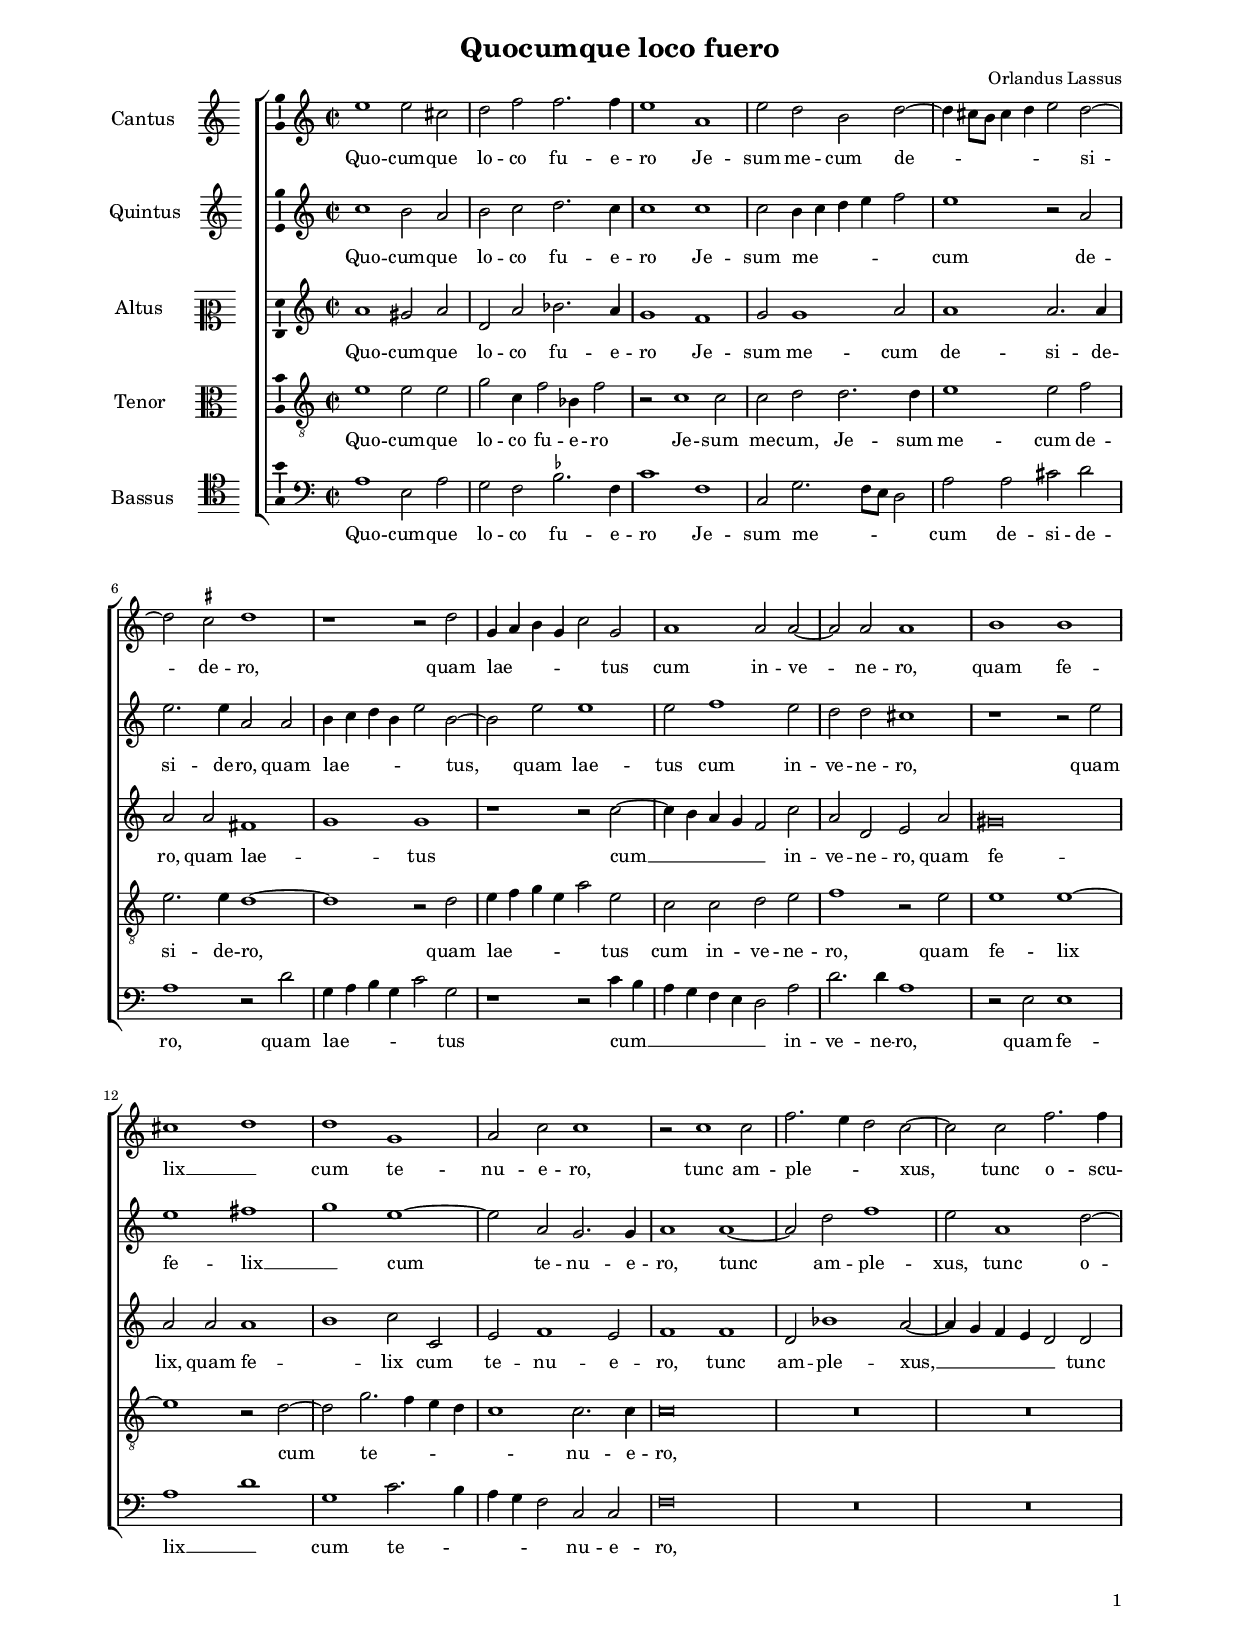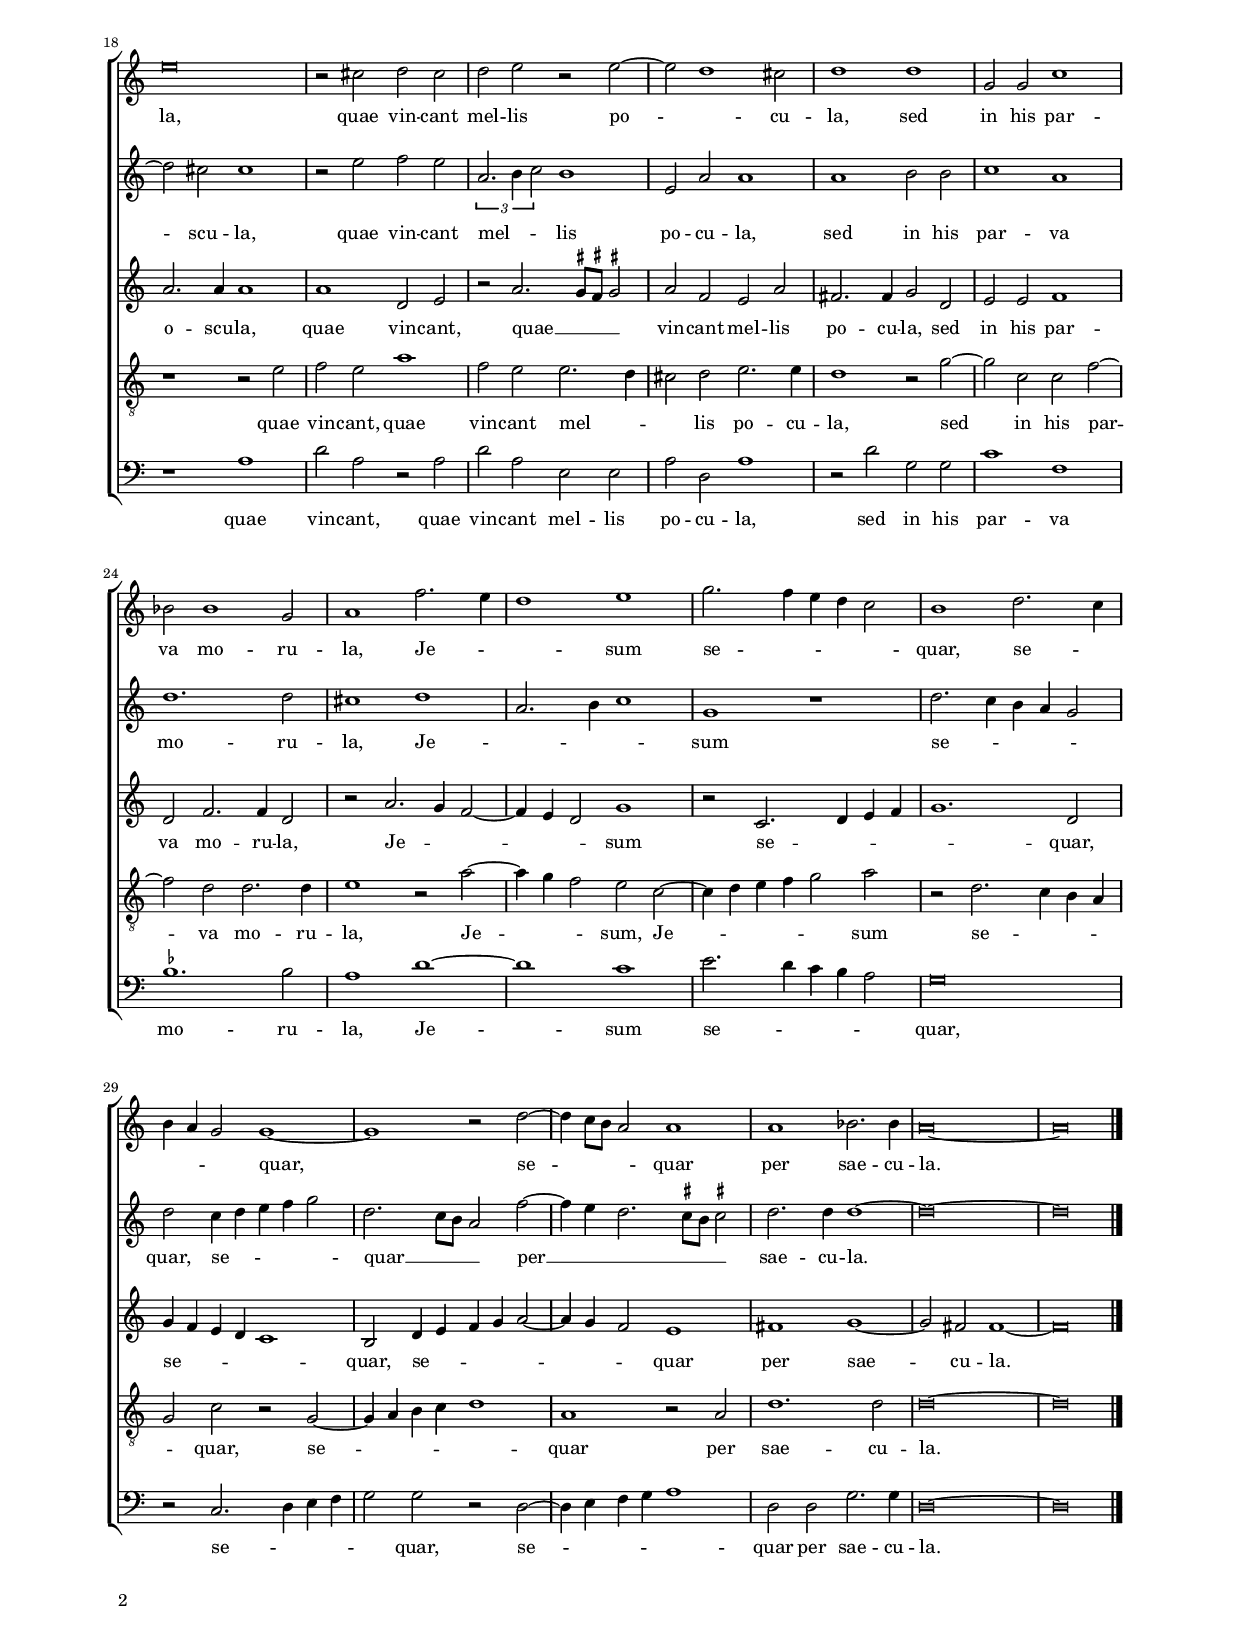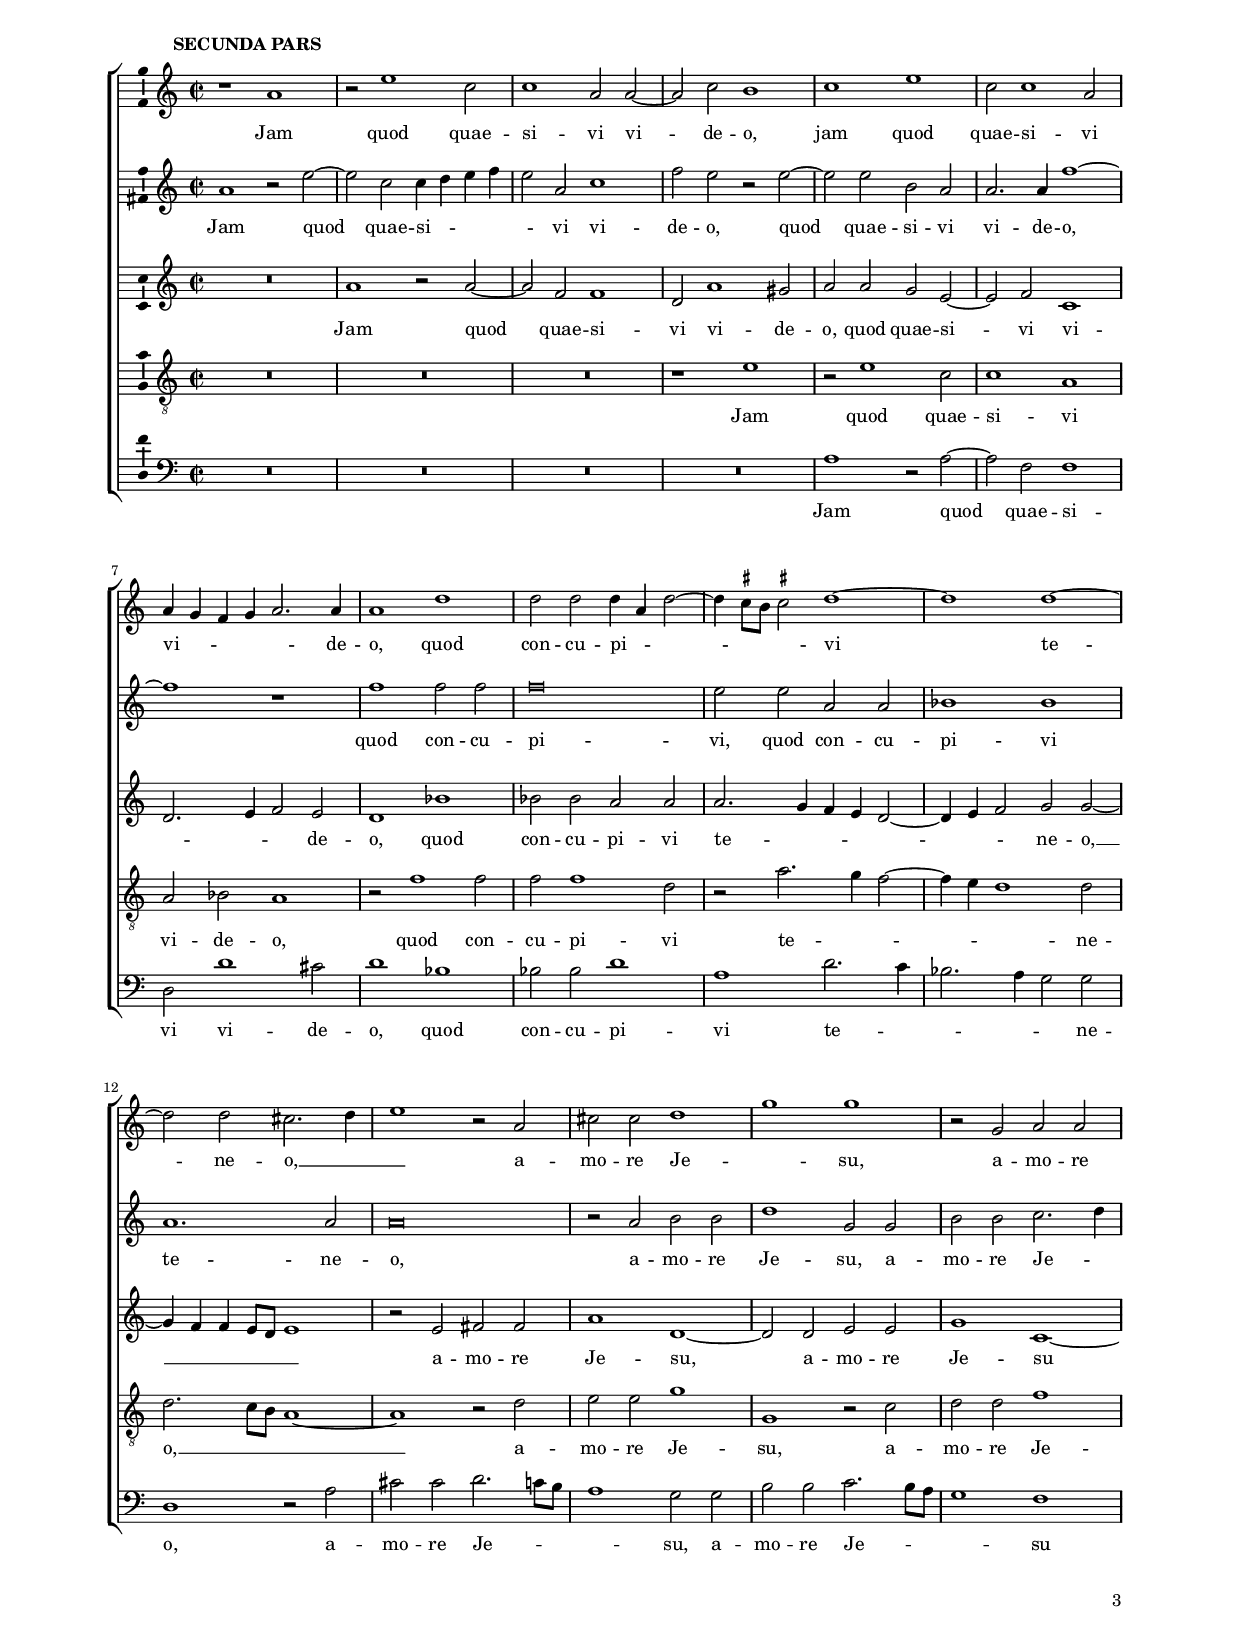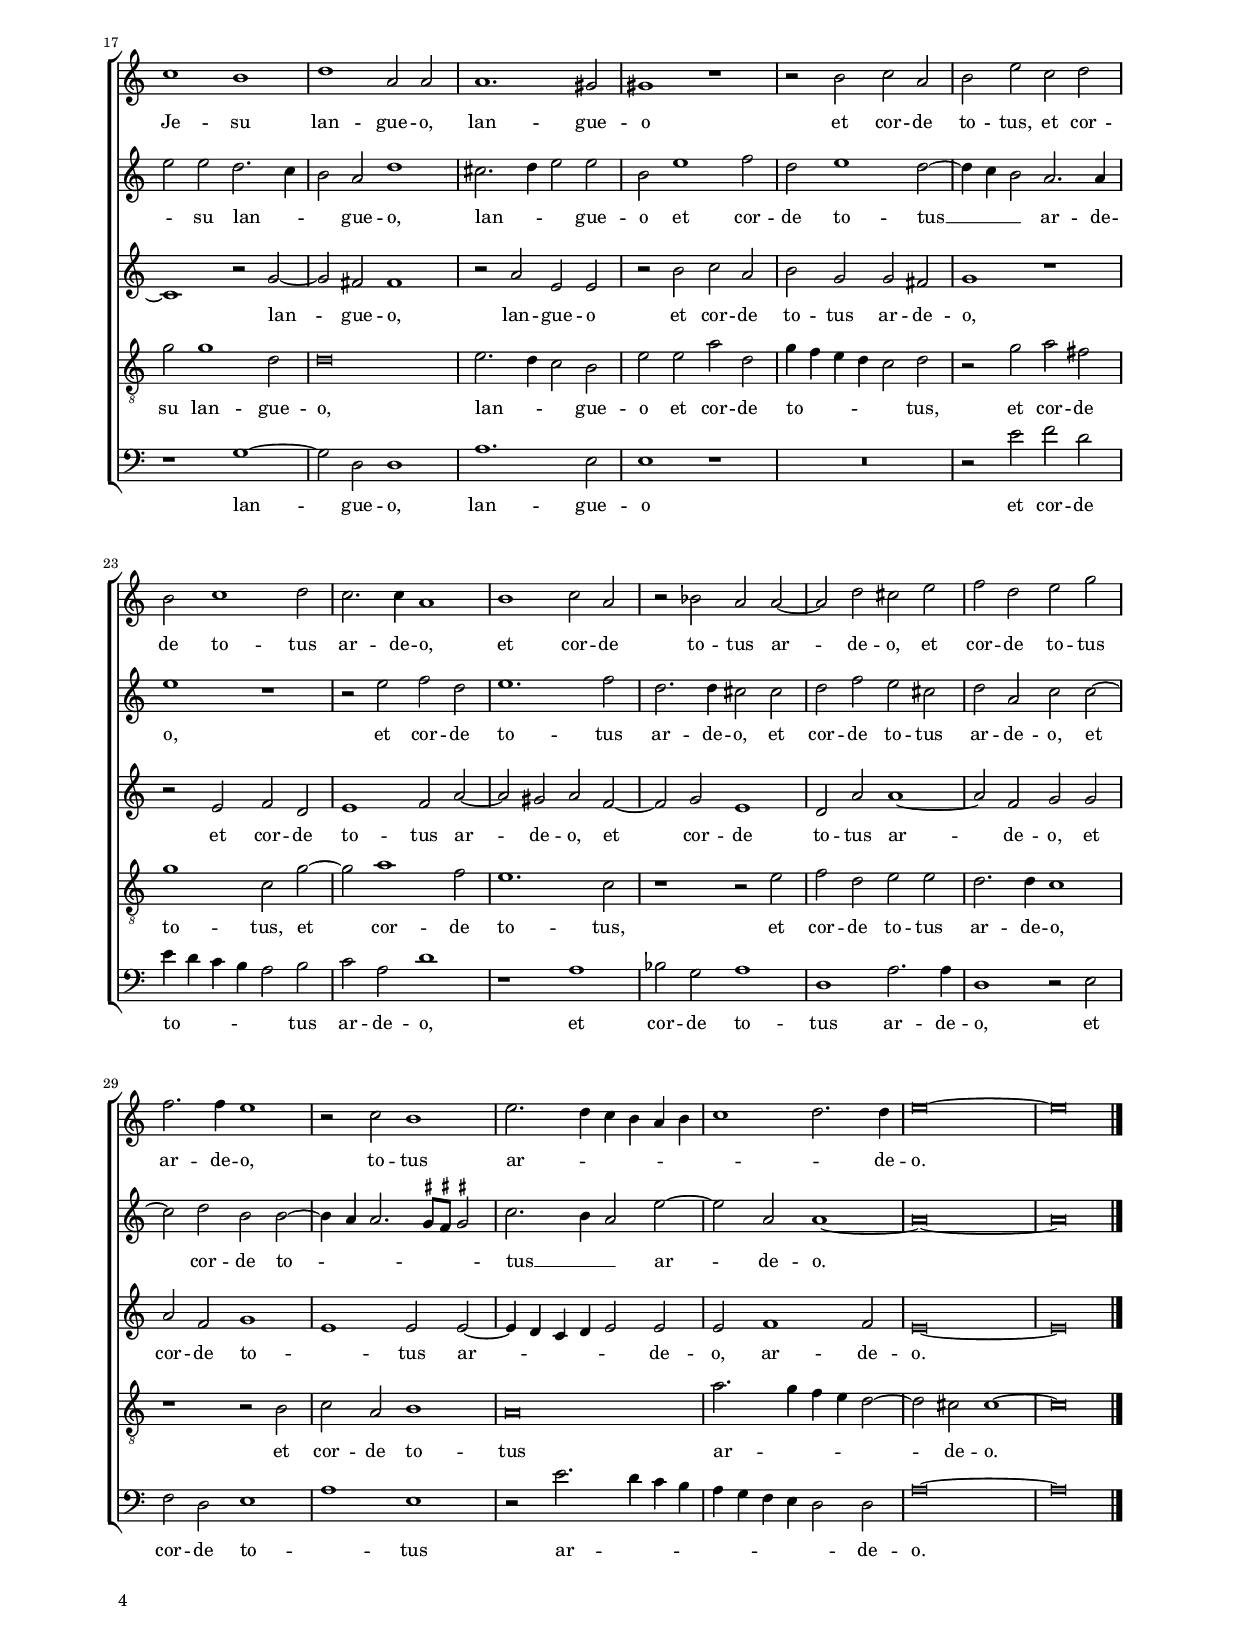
\header
{
  title="Quocumque loco fuero"
  composer="Orlandus Lassus"
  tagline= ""
}

\version "2.22.1"
\include "deutsch.ly"
#(set-global-staff-size 15)
% #(set-default-paper-size "letter")
#(ly:set-option 'point-and-click #f)

	
	ficta = { \once \set suggestAccidentals = ##t }
	
	forget = #(define-music-function (music) (ly:music?) #{
		\accidentalStyle forget
		$music
		\accidentalStyle default
		#})
	


\paper
	{
top-margin = 1.8 \cm
	bottom-margin = 1.2 \cm
	left-margin = 2 \cm
	right-margin = 2 \cm
	ragged-bottom = ##f
	ragged-last-bottom = ##f
	print-page-number = ##f
	score-system-spacing = #'((basic-distance . 16) (minimum-distance . 14) (padding . 5) (strechability . 150))
	system-system-spacing = #'((basic-distance . 16) (minimum-distance . 14) (padding . 5) (strechability . 150))
    oddFooterMarkup=\markup   \fill-line { "" \fromproperty #'page:page-number-string }
    evenFooterMarkup=\markup  \fill-line { \fromproperty #'page:page-number-string "" }
    last-bottom-spacing = #'((basic-distance . 12) (minimum-distance . 7) (padding . 4))
	systems-per-page = 3
%	min-systems-per-page = 3
	}

global = {
	\key c \major
	\time 2/2 \set Score.measureLength = #(ly:make-moment 2/1)
    \set Score.tempoHideNote = ##t
    \tempo 2 = 90
    \skip 1*2*34 \bar "|."
	}
	

incipitcantus = \markup { \score {
	{
	\set Staff.instrumentName = \markup { \fontsize #1 "Cantus" }
	\key c \major
	\clef violin
	s4 \bar ""
	}
	\layout  {
	raggedright = ##t
	indent = 1.8 \cm
	line-width = 2.5 \cm
	\context { \Staff \remove Time_signature_engraver }
	\override Staff.Clef.Y-extent = #'(0 . 0)
	}} \hspace #1 }
       
      
incipitquintus = \markup { \score {
	{
	\set Staff.instrumentName = \markup { \fontsize #1 "Quintus" }
	\key c \major
	\clef violin
	s4 \bar ""
	}
	\layout  {
	raggedright = ##t
	indent = 1.8 \cm
	line-width = 2.5 \cm
	\context { \Staff \remove Time_signature_engraver }
	\override Staff.Clef.Y-extent = #'(0 . 0)
	}} \hspace #1 }
    

      
incipitaltus = \markup { \score {
	{
	\set Staff.instrumentName = \markup { \fontsize #1 "Altus" }
	\key c \major
	\clef mezzosoprano
	s4 \bar ""
	}
	\layout  {
	raggedright = ##t
	indent = 1.8 \cm
	line-width = 2.5 \cm
	\context { \Staff \remove Time_signature_engraver }
	\override Staff.Clef.Y-extent = #'(0 . 0)
	}} \hspace #1 }


incipittenor = \markup { \score {
	{
	\set Staff.instrumentName = \markup { \fontsize #1 "Tenor" }
	\key c \major
	\clef alto
	s4 \bar ""
	}
	\layout  {
	raggedright = ##t
	indent = 1.8 \cm
	line-width = 2.5 \cm
	\context { \Staff \remove Time_signature_engraver }
	\override Staff.Clef.Y-extent = #'(0 . 0)
	}} \hspace #1 }
      
      
incipitbassus = \markup { \score {
	{
	\set Staff.instrumentName = \markup { \fontsize #1 "Bassus" }
	\key c \major
	\clef tenor
	s4 \bar ""
	}
	\layout  {
	raggedright = ##t
	indent = 1.8 \cm
	line-width = 2.5 \cm
	\context { \Staff \remove Time_signature_engraver }
	\override Staff.Clef.Y-extent = #'(0 . 0)
	}} \hspace #1 }


cantus =  \relative c''
	{
	e1 e2 cis
	d2 f f2. f4
	e1 a,
	e'2 d h d~
%5
	d4 cis8 h cis4 d e2 d~ |
	d2 \ficta cis d1
	r1 r2 d
	g,4 a h g c2 g
	a1 a2 a~
%10
	a2 a a1 |
	h1 h
	cis1 d
	d1 g,
	a2 c c1
%15
	r2 c1 c2 |
	f2. e4 d2 c~
	c2 c f2. f4
	e\breve
	r2 cis d cis
%20
	d2 e r e~ |
	e2 d1 cis2
	d1 d
	g,2 g c1
	b2 b1 g2
%25
	a1 f'2. e4 |
	d1 e
	g2. f4 e d c2
	h1 d2. c4
	h4 a g2 g1~
%30
	g1 r2 d'~ 
	d4 c8 h a2 a1
	a1 b2. b4
	a\breve~
	a\breve |
	}


quintus =  \relative c''
	{
	c1 h2 a
	h2 c d2. c4
	c1 c
	c2 h4 c d e f2
%5
	e1 r2 a, |
	e'2. e4 a,2 a
	h4 c d h e2 h~
	h2 e e1
	e2 f1 e2
%10
	d2 d cis1 |
	r1 r2 e
	e1 fis
	g1 e~
	e2 a, g2. g4
%15
	a1 a~ |
	a2 d f1
	e2 a,1 d2~
	d2 cis cis1
	r2 e f e
%20
        \tuplet 3/2 { a,2. h4 c2 } h1 |
	e,2 a a1
	a1 h2 h
	c1 a
	d1. d2
%25
	cis1 d |
	a2. h4 c1
	g1 r
	d'2. c4 h a g2
	d'2 c4 d e f g2
%30
	d2. c8 h a2 f'~ |
	f4 e d2. \ficta cis8 h \ficta cis!2
	d2. d4 d1~
	d\breve~
        d\breve |
	}


altus =  \relative c'
	{
	a'1 gis2 a
	d,2 a' b2. a4
	g1 f
	g2 g1 a2
%5
	a1 a2. a4 |
	a2 a fis1
	g1 g
	r1 r2 c~
	c4 h a g f2 c'
%10
	a2 d, e a |
	gis\breve
	a2 a a1
	h1 c2 c,
	e2 f1 e2
%15
	f1 f |
	d2 b'1 a2~
	a4 g f e d2 d
	a'2. a4 a1
	a1 d,2 e
%20
	r2 a2. \ficta gis8 \ficta fis \ficta gis!2 |
	a2 f e a
	fis2. fis4 g2 d
	e2 e f1
	d2 f2. f4 d2
%25
	r2 a'2. g4 f2~ |
	f4 e d2 g1
	r2 c,2. d4 e f
	g1. d2
	g4 f e d c1
%30
	h2 d4 e f g a2~ |
        a4 g f2 e1
	fis1 g~
	g2 fis fis1~
	fis\breve |
	}


tenor  =  \relative c'
	{
	e1 e2 e
	g2 c,4 f2 b,4 f'2
	r2 c1 c2
	c2 d d2. d4
%5
	e1 e2 f |
	e2. e4 d1~
	d1 r2 d
	e4 f g e a2 e
	c2 c d e
%10
	f1 r2 e |
	e1 e~
	e1 r2 d~
	d2 g2. f4 e d
	c1 c2. c4
%15
	c\breve |
	R\breve
	R\breve
	r1 r2 e
	f2 e a1
%20
	f2 e e2. d4 |
	cis2 d e2. e4
	d1 r2 g~
	g2 c, c f~
	f2 d d2. d4
%25
	e1 r2 a~ |
	a4 g f2 e c~
	c4 d e f g2 a
	r2 d,2. c4 h a
	g2 c r g~
%30
	g4 a h c d1 |
	a1 r2 a
	d1. d2
	d\breve~
        d\breve |
	}


bassus  =  \relative c
	{
	a'1 e2 a
	g2 f \ficta b2. f4
	c'1 f,
	c2 g'2. f8 e d2
%5
	a'2 a cis d |
	a1 r2 d
	g,4 a h g c2 g
	r1 r2 c4 h
	a4 g f e d2 a'
%10
	d2. d4 a1 |
	r2 e e1
        a1 d
	g,1 c2. h4
	a4 g f2 c c
%15
	f\breve |
	R\breve
	R\breve
	r1 a
	d2 a r a
%20
	d2 a e e |
	a2 d, a'1
	r2 d g, g
	c1 f,
	\ficta b1. \ficta b2
%25
	a1 d~ |
	d1 c
	e2. d4 c h a2
	g\breve
	r2 c,2. d4 e f
%30
	g2 g r d~ |
	d4 e f g a1
	d,2 d g2. g4
	d\breve~
	d\breve |
	}


lyricscantus = \lyricmode {
	Quo -- cum -- que lo -- co fu -- e -- ro
        Je -- sum me -- cum de -- _ _ _ _ _ si -- de -- ro,
        quam lae -- _ _ _ _ tus cum in -- ve -- ne -- ro,
        quam fe -- lix __ _ cum te -- nu -- e -- ro,
        tunc am -- ple -- _ _ xus, tunc o -- scu -- la,
        quae vin -- cant mel -- lis po -- _ cu -- la,
        sed in his par -- va mo -- ru -- la,
        Je -- _ _ sum se -- _ _ _ _ quar,
        se -- _ _ _ _ quar,
        se -- _ _ _ quar
        per sae -- cu -- la.
	}


lyricsquintus = \lyricmode {
	Quo -- cum -- que lo -- co fu -- e -- ro
        Je -- sum me -- _ _ _ _ cum de -- si -- de -- ro,
        quam lae -- _ _ _ _ tus,
        quam lae -- tus cum in -- ve -- ne -- ro,
        quam fe -- lix __ _ cum te -- nu -- e -- ro,
        tunc am -- ple -- xus, tunc o -- scu -- la,
        quae vin -- cant mel -- _ _ lis po -- cu -- la,
        sed in his par -- va mo -- ru -- la,
        Je -- _ _ _ sum se -- _ _ _ _ quar,
        se -- _ _ _ _ quar __ _ _ _ 
        per __ _ _ _ _ _ sae -- cu -- la.
	}


lyricsaltus = \lyricmode {
	Quo -- cum -- que lo -- co fu -- e -- ro
        Je -- sum me -- cum de -- si -- de -- ro,
        quam lae -- _ tus cum __ _ _ _ _ in -- ve -- ne -- ro,
        quam fe -- lix,
        quam fe -- _ lix cum te -- nu -- e -- ro,
        tunc am -- ple -- xus, __ _ _ _ _ tunc o -- scu -- la,
        quae vin -- cant,
        quae __ _ _ _ vin -- cant mel -- lis po -- cu -- la,
        sed in his par -- va mo -- ru -- la,
        Je -- _ _ _ _ sum se -- _ _ _ _ quar,
        se -- _ _ _ _ quar,
        se -- _ _ _ _ _ _ quar
        per sae -- cu -- la.
	}


lyricstenor = \lyricmode {
	Quo -- cum -- que lo -- co fu -- e -- ro
        Je -- sum me -- cum,
        Je -- sum me -- cum de -- si -- de -- ro,
        quam lae -- _ _ _ _ tus cum in -- ve -- ne -- ro,
        quam fe -- lix cum te -- _ _ _ _ nu -- e -- ro,
        quae vin -- cant,
        quae vin -- cant mel -- _ _ lis po -- cu -- la,
        sed in his par -- va mo -- ru -- la,
        Je -- _ _ sum,
        Je -- _ _ _ _ sum se -- _ _ _ _ quar,
        se -- _ _ _ _ quar
        per sae -- cu -- la.
	}


lyricsbassus = \lyricmode {
	Quo -- cum -- que lo -- co fu -- e -- ro
        Je -- sum me -- _ _ _ cum de -- si -- de -- ro,
        quam lae -- _ _ _ _ tus cum __ _ _ _ _ _ _ in -- ve -- ne -- ro,
        quam fe -- lix __ _ cum te -- _ _ _ _ nu -- e -- ro,
        quae vin -- cant,
        quae vin -- cant mel -- lis po -- cu -- la,
        sed in his par -- va mo -- ru -- la,
        Je -- sum se -- _ _ _ _ quar,
        se -- _ _ _ _ quar,
        se -- _ _ _ _ quar
        per sae -- cu -- la.
	}


\score
{  
	\transpose c c {
	\new ChoirStaff \with { \override StaffGrouper.staff-staff-spacing.basic-distance = #12 }
	<<

	\new Staff << \global
	\new Voice="v1" {
		\set Staff.instrumentName=\incipitcantus
		\set Staff.midiInstrument = "reed organ"
		\clef violin
		\cantus }
	\new Lyrics \lyricsto "v1" {\lyricscantus }
	>>


	\new Staff << \global
	\new Voice="v5" {
		\set Staff.instrumentName=\incipitquintus
		\set Staff.midiInstrument = "reed organ"
		\clef violin
		\quintus}
	\new Lyrics \lyricsto "v5" {\lyricsquintus }
	>>


	\new Staff << \global
	\new Voice="v2" {
		\set Staff.instrumentName=\incipitaltus
		\set Staff.midiInstrument = "reed organ"
        \clef violin % "G_8"
		\altus}
	\new Lyrics \lyricsto "v2" {\lyricsaltus }
	>>


	\new Staff << \global
	\new Voice="v3" {
		\set Staff.instrumentName=\incipittenor
		\set Staff.midiInstrument = "reed organ"
		\clef "G_8"
		\tenor }
	\new Lyrics \lyricsto "v3" {\lyricstenor }
	>>


	\new Staff << \global
	\new Voice="v4" {
		\set Staff.instrumentName=\incipitbassus
		\set Staff.midiInstrument = "reed organ"
		\clef bass
		\bassus }
	\new Lyrics \lyricsto "v4" {\lyricsbassus}
	>>

	>>
	} % transpose

	\layout
	{
	indent = 2.5 \cm
	\context { \Staff \override TimeSignature.break-visibility = #end-of-line-invisible }
	\context { \Lyrics \override VerticalAxisGroup.nonstaff-relatedstaff-spacing.padding = #1.4 }
%	\context { \Lyrics \override LyricText.font-size = #1 }
	\context { \Staff \consists "Ambitus_engraver" }
	\context { \Score \override BarNumber.padding = #2 }
	\context { \Voice \override NoteHead.style = #'baroque }
	}


\midi
	{
	}

}

%%%%%%%%%%%%%%%%%%%%  SECUNDA PARS %%%%%%%%%%%%%%%%%%%%


global = {
	\key c \major
	\time 2/2 \set Score.measureLength = #(ly:make-moment 2/1)
    \set Score.tempoHideNote = ##t
    \tempo 2 = 90
    \skip 1*2*34 \bar "|."
	}


cantus =  \relative c''
	{
	r1 a
	r2 e'1 c2
	c1 a2 a~
	a2 c h1
%5
	c1 e |
	c2 c1 a2
	a4 g f g a2. a4
	a1 d
	d2 d d4 a d2~
%10
	d4 \ficta cis8 h \ficta cis!2 d1~ |
	d1 d~
	d2 d cis2. d4
	e1 r2 a,
	cis2 cis d1
%15
	g1 g |
	r2 g, a a
	c1 h
	d1 a2 a
	a1. gis2
%20
	gis1 r |
	r2 h c a
	h2 e c d
	h2 c1 d2
	c2. c4 a1
%25
	h1 c2 a |
	r2 b a a~
	a2 d cis e
	f2 d e g
	f2. f4 e1
%30
	r2 c h1 |
	e2. d4 c h a h
	c1 d2. d4
	e\breve~
	e\breve |
	}


quintus =  \relative c''
	{
	a1 r2 e'~
	e2 c c4 d e f
	e2 a, c1
	f2 e r e~
%5
	e2 e h a |
	a2. a4 f'1~
	f1 r
	f1 f2 f
	f\breve
%10
	e2 e a, a |
	b1 b
	a1. a2
	a\breve
	r2 a h h
%15
	d1 g,2 g |
	h2 h c2. d4
	e2 e d2. c4
	h2 a d1
	cis2. d4 e2 e
%20
	h2 e1 f2 |
	d2 e1 d2~
	d4 c h2 a2. a4
	e'1 r
	r2 e f d
%25
	e1. f2 |
	d2. d4 cis2 cis
	d2 f e cis
	d2 a c c~
	c2 d h h~
%30
	h4 a a2. \ficta gis8 \ficta fis \ficta gis!2 |
	c2. h4 a2 e'~
	e2 a, a1~
	a\breve~
	a\breve |
	}


altus =  \relative c'
	{
	R\breve
	a'1 r2 a~
	a2 f f1
	d2 a'1 gis2
%5
	a2 a g e~ |
	e2 f c1
	d2. e4 f2 e
	d1 b'
	b2 b a a
%10
	a2. g4 f e d2~ |
	d4 e f2 g2 g~
	g4 f f e8 d e1
	r2 e fis fis
	a1 d,~
%15
	d2 d e e |
	g1 c,~
	c1 r2 g'~
	g2 fis fis1
	r2 a e e
%20
	r2 h' c a |
	h2 g g fis
        g1 r
	r2 e f d	
	e1 f2 a~
%25
	a2 gis a f~ |
	f2 g e1
	d2 a' a1~
	a2 f g g
	a2 f g1
%30
	e1 e2 e~ |
	e4 d c d e2 e
	e2 f1 f2
	e\breve~
        e\breve |
	}


tenor  =  \relative c'
	{
	R\breve
	R\breve
	R\breve
	r1 e
%5
	r2 e1 c2 |
	c1 a
	a2 b a1
	r2 f'1 f2
	f2 f1 d2
%10
	r2 a'2. g4 f2~ |
	f4 e d1 d2
	d2. c8 h a1~
	a1 r2 d
	e2 e g1
%15
	g,1 r2 c |
	d2 d f1
	g2 g1 d2
	d\breve
	e2. d4 c2 h
%20
	e2 e a d, |
	g4 f e d c2 d
	r2 g a fis
	g1 c,2 g'~
	g2 a1 f2
%25
	e1. c2 |
	r1 r2 e
	f2 d e e
	d2. d4 c1
	r1 r2 h
%30
	c2 a h1 |
	a\breve
	a'2. g4 f e d2~
	d2 cis cis1~
	cis\breve |
	}


bassus  =  \relative c
	{
	R\breve
	R\breve
	R\breve
	R\breve
%5
	a'1 r2 a~ |
	a2 f f1
	d2 d'1 cis2
	d1 b
	b2 b d1
%10
	a1 d2. c4 |
	b2. a4 g2 g
	d1 r2 a'
	cis2 cis d2. c8 h
	a1 g2 g
%15
	h2 h c2. h8 a  |
	g1 f
	r1 g~
	g2 d d1
	a'1. e2 
%20
	e1 r |
	R\breve
	r2 e' f d
	e4 d c h a2 h
	c2 a d1
%25
	r1 a |
	b2 g a1
	d,1 a'2. a4
	d,1 r2 e
	f2 d e1
%30
	a1 e |
	r2 e'2. d4 c h
	a4 g f e d2 d
	a'\breve~
	a\breve |
	}


lyricscantus = \lyricmode {
	Jam quod quae -- si -- vi vi -- de -- o,
        jam quod quae -- si -- vi vi -- _ _ _ _ de -- o,
        quod con -- cu -- pi -- _ _ _ _ _ vi te -- ne -- o, __ _ _
        a -- mo -- re Je -- _ su,
        a -- mo -- re Je -- su lan -- gue -- o,
        lan -- gue -- o
        et cor -- de to -- tus,
        et cor -- de to -- tus ar -- de -- o,
        et cor -- de to -- tus ar -- de -- o,
        et cor -- de to -- tus ar -- de -- o,
        to -- tus ar -- _ _ _ _ _ _ _ de -- o.
	}


lyricsquintus = \lyricmode {
	Jam quod quae -- si -- _ _ _ _ vi vi -- de -- o,
        quod quae -- si -- vi vi -- de -- o,
        quod con -- cu -- pi -- vi,
        quod con -- cu -- pi -- vi te -- ne -- o,
        a -- mo -- re Je -- su,
        a -- mo -- re Je -- _ _ su lan -- _ _ gue -- o,
        lan -- _ _ gue -- o
        et cor -- de to -- tus __ _ _ ar -- de -- o,
        et cor -- de to -- tus ar -- de -- o,
        et cor -- de to -- tus ar -- de -- o,
        et cor -- de to -- _ _ _ _ _ tus __ _ _ ar -- de -- o.
	}


lyricsaltus = \lyricmode {
	Jam quod quae -- si -- vi vi -- de -- o,
        quod quae -- si -- vi vi -- _ _ _ de -- o,
        quod con -- cu -- pi -- vi te -- _ _ _ _ _ _ ne -- o, __ _ _ _ _ _
        a -- mo -- re Je -- su,
        a -- mo -- re Je -- su lan -- gue -- o,
        lan -- gue -- o
        et cor -- de to -- tus ar -- de -- o,
        et cor -- de to -- tus ar -- de -- o,
        et cor -- de to -- tus ar -- de -- o,
        et cor -- de to -- _ tus ar -- _ _ _ _ de -- o,
        ar -- de -- o.
	}


lyricstenor = \lyricmode {
	Jam quod quae -- si -- vi vi -- de -- o,
        quod con -- cu -- pi -- vi te -- _ _ _ _ ne -- o, __ _ _ _
        a -- mo -- re Je -- su,
        a -- mo -- re Je -- su lan -- gue -- o,
        lan -- _ _ gue -- o
        et cor -- de to -- _ _ _ _ tus,
        et cor -- de to -- tus,
        et cor -- de to -- tus,
        et cor -- de to -- tus ar -- de -- o,
        et cor -- de to -- tus ar -- _ _ _ _ de -- o.
	}


lyricsbassus = \lyricmode {
	Jam quod quae -- si -- vi vi -- de -- o,
        quod con -- cu -- pi -- vi te -- _ _ _ _ ne -- o,
        a -- mo -- re Je -- _ _ _ su,
        a -- mo -- re Je -- _ _ _ su lan -- gue -- o,
        lan -- gue -- o
        et cor -- de to -- _ _ _ _ tus ar -- de -- o,
        et cor -- de to -- tus ar -- de -- o,
        et cor -- de to -- _ tus ar -- _ _ _ _ _ _ _ _ de -- o.
	}


\score
	{  
	\transpose c c {
	\new ChoirStaff \with { \override StaffGrouper.staff-staff-spacing.basic-distance = #12 }
	<<

	\new Staff <<\global
	\new Voice="v1" {
	  %\set Staff.instrumentName=Cantus
		\set Staff.midiInstrument = "reed organ"
		\clef violin
		\cantus }
	\new Lyrics \lyricsto "v1" {\lyricscantus }
	>>


	\new Staff << \global
	\new Voice="v5" {
	  %\set Staff.instrumentName=Quintus
		\set Staff.midiInstrument = "reed organ"
		\clef violin
		\quintus}
	\new Lyrics \lyricsto "v5" {\lyricsquintus }
	>>


	\new Staff << \global
	\new Voice="v2" {
	  %\set Staff.instrumentName=Altus
		\set Staff.midiInstrument = "reed organ"
		\clef violin 
		\altus}
	\new Lyrics \lyricsto "v2" {\lyricsaltus }
	>>


	\new Staff <<\global
	\new Voice="v3" {
	  %\set Staff.instrumentName=Tenor
		\set Staff.midiInstrument = "reed organ"
		\clef "G_8"
		\tenor }
	\new Lyrics \lyricsto "v3" {\lyricstenor }
	>>


	\new Staff <<\global
	\new Voice="v4" {
	  %\set Staff.instrumentName=Bassus
		\set Staff.midiInstrument = "reed organ"
		\clef bass
		\bassus }
	\new Lyrics \lyricsto "v4" {\lyricsbassus}
	>>
	
	>>
	} % transpose

	\layout
	{
	indent = 0 \cm
	\context { \Staff \override TimeSignature.break-visibility = #end-of-line-invisible }
	\context { \Lyrics \override VerticalAxisGroup.nonstaff-relatedstaff-spacing.padding = #1.4 }
%	\context { \Lyrics \override LyricText.font-size = #1 }
	\context { \Staff \consists "Ambitus_engraver" }
	\context { \Score \override BarNumber.padding = #2 }
	\context { \Voice \override NoteHead.style = #'baroque }
	}

    \header { piece = \markup { \raise #2 \hspace # 7 \bold "SECUNDA PARS"} }

\midi
	{
	}
	
}

% EOF
